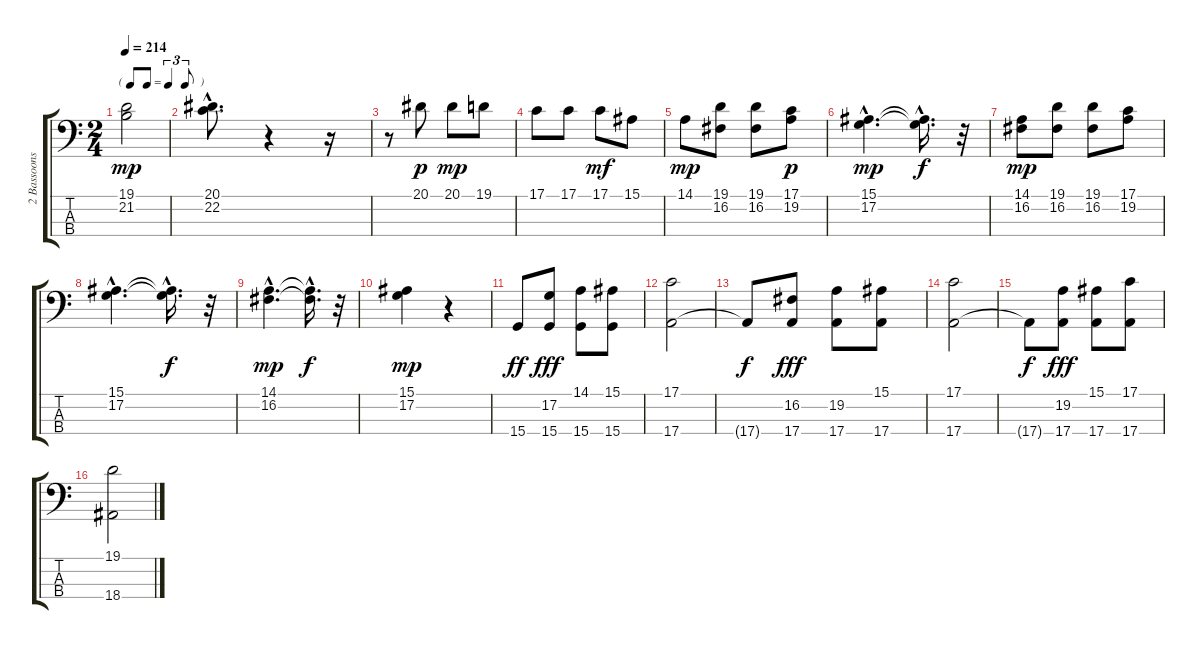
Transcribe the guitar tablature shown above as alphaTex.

\track ("2 Bassoons" "2 Bassoons") {instrument bassoon}
\staff {score tabs}
\tuning (G2 D2 A1 E1) {hide}
\ts (2 4)
\tf triplet8th
\tempo 214
\clef f4
\ks c
(19.1 21.2).2{dy mp} |
(20.1{hac} 22.2{hac}).8{d} r.4 r.16 |
r.8 20.1.8{dy p} 20.1.8{dy mp} 19.1.8 |
17.1.8 17.1.8 17.1.8{dy mf} 15.1.8 |
14.1.8{dy mp} (19.1 16.2).8 (19.1 16.2).8 (17.1 19.2).8{dy p} |
(15.1{hac} 17.2{hac}).4{d dy mp} (15.1{hac t} 17.2{hac t}).16{d dy f} r.32 |
(14.1 16.2).8{dy mp} (19.1 16.2).8 (19.1 16.2).8 (17.1 19.2).8 |
(15.1{hac} 17.2{hac}).4{d} (15.1{hac t} 17.2{hac t}).16{d dy f} r.32 |
(14.1{hac} 16.2{hac}).4{d dy mp} (14.1{hac t} 16.2{hac t}).16{d dy f} r.32 |
(15.1 17.2).4{dy mp} r.4 |
15.4.8{dy ff} (17.2 15.4).8{dy fff} (14.1 15.4).8 (15.1 15.4).8 |
(17.1 17.4).2 |
17.4{t}.8{dy f} (16.2 17.4).8{dy fff} (19.2 17.4).8 (15.1 17.4).8 |
(17.1 17.4).2 |
17.4{t}.8{dy f} (19.2 17.4).8{dy fff} (15.1 17.4).8 (17.1 17.4).8 |
(19.1 18.4).2
